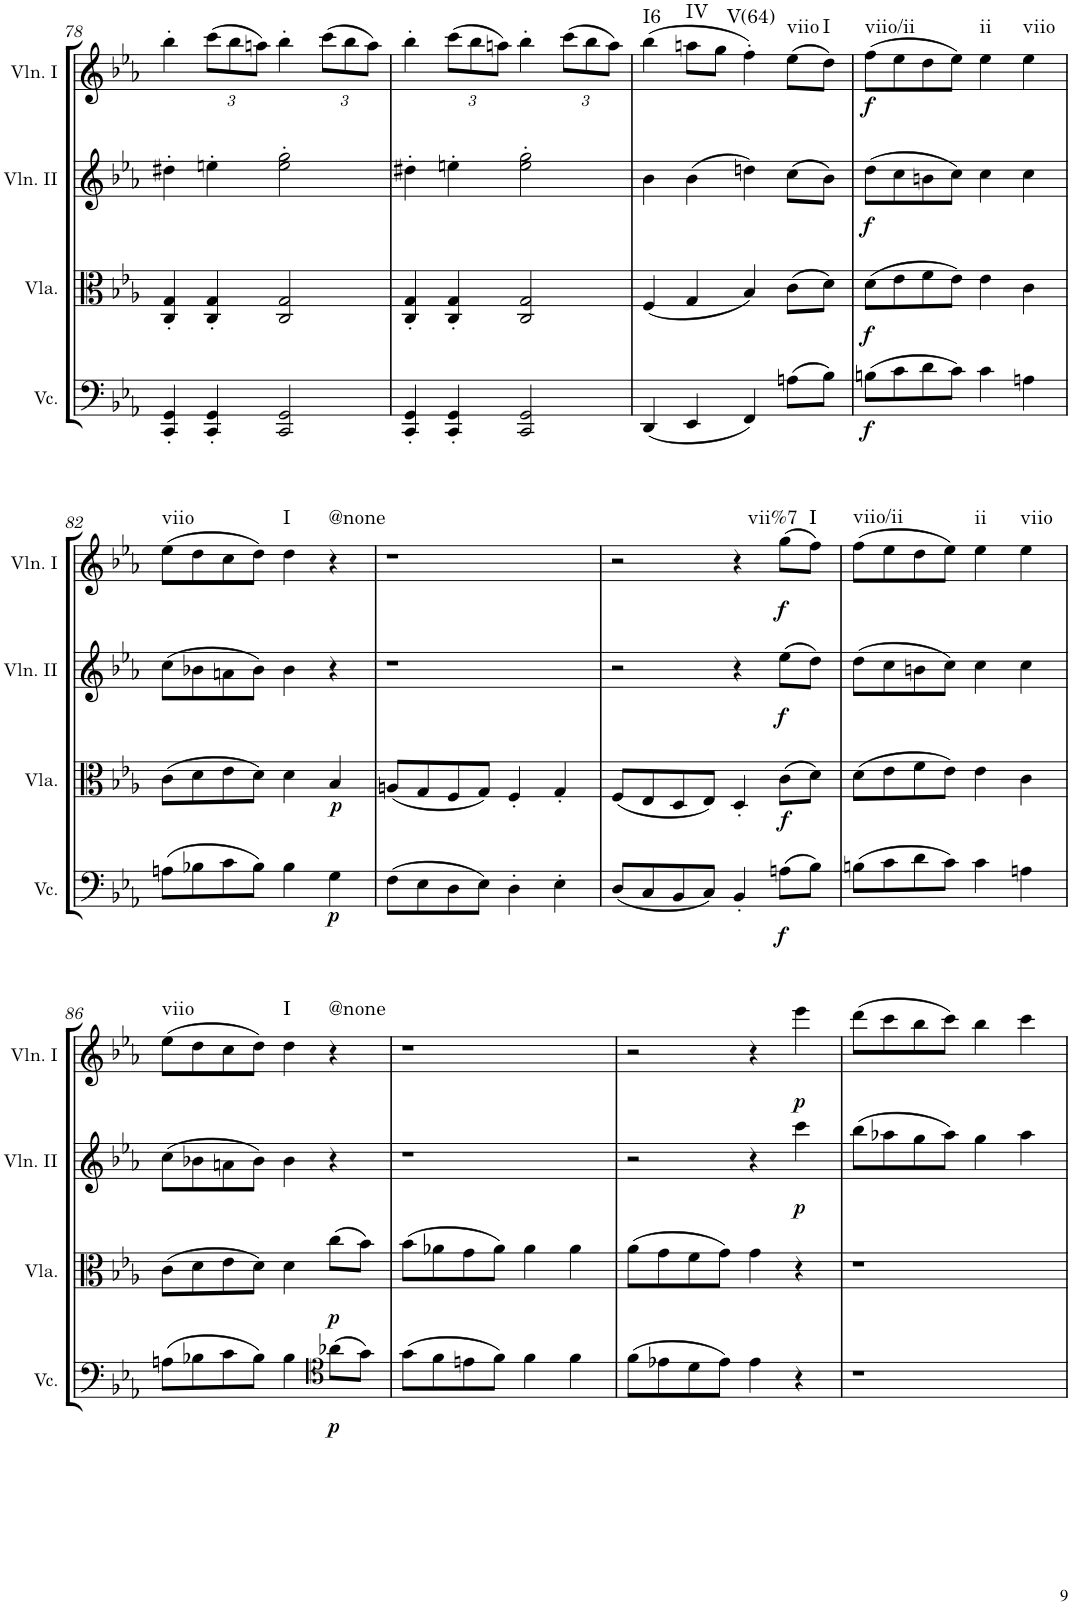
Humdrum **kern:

**kern	**dynam	**kern	**dynam	**kern	**dynam	**kern	**dynam	**harte
*part4	*part4	*part3	*part3	*part2	*part2	*part1	*part1	*part1
*staff4	*staff4	*staff3	*staff3	*staff2	*staff2	*staff1	*staff1	*
*I"Violoncello	*	*I"Viola	*	*I"Violin II	*	*I"Violin I	*	*
*I'Vc.	*	*I'Vla.	*	*I'Vln. II	*	*I'Vln. I	*	*
!!LO:PB:g=z
*clefF4	*	*clefC3	*	*clefG2	*	*clefG2	*	*
*k[b-e-a-]	*	*k[b-e-a-]	*	*k[b-e-a-]	*	*k[b-e-a-]	*	*
*M2/2	*	*M2/2	*	*M2/2	*	*M2/2	*	*
*met(c|)	*	*met(c|)	*	*met(c|)	*	*met(c|)	*	*
=78	=78	=78	=78	=78	=78	=78	=78	=78
4CC/' 4GG/'	.	4C/' 4G/'	.	4dd#X'\	.	4bb-'\	.	.
*	*	*	*	*	*	*Xbrackettup	*	*
4CC/' 4GG/'	.	4C/' 4G/'	.	4een'\	.	(12ccc\L	.	.
.	.	.	.	.	.	12bb-\	.	.
.	.	.	.	.	.	12aan\J)	.	.
2CC/ 2GG/	.	2C/ 2G/	.	2ee\' 2gg\'	.	4bb-'\	.	.
.	.	.	.	.	.	(12ccc\L	.	.
.	.	.	.	.	.	12bb-\	.	.
.	.	.	.	.	.	12aa\J)	.	.
=79	=79	=79	=79	=79	=79	=79	=79	=79
4CC/' 4GG/'	.	4C/' 4G/'	.	4dd#X'\	.	4bb-'\	.	.
4CC/' 4GG/'	.	4C/' 4G/'	.	4een'\	.	(12ccc\L	.	.
.	.	.	.	.	.	12bb-\	.	.
.	.	.	.	.	.	12aan\J)	.	.
2CC/ 2GG/	.	2C/ 2G/	.	2ee\' 2gg\'	.	4bb-'\	.	.
.	.	.	.	.	.	(12ccc\L	.	.
.	.	.	.	.	.	12bb-\	.	.
.	.	.	.	.	.	12aa\J)	.	.
=80	=80	=80	=80	=80	=80	=80	=80	=80
!	!	!	!	!	!	!	!	!LO:H:kt=I6
(4DD/	.	(4F/	.	4b-\	.	(4bb-\	.	N
!	!	!	!	!	!	!	!	!LO:H:kt=IV
4EE-/	.	4G/	.	(4b-\	.	8aan\L	.	N
.	.	.	.	.	.	8gg\J	.	.
!	!	!	!	!	!	!	!	!LO:H:kt=V(64)
4FF/)	.	4B-/)	.	4ddn\)	.	4ff'\)	.	N
!	!	!	!	!	!	!	!	!LO:H:kt=viio
(8An\L	.	(8c\L	.	(8cc\L	.	(8ee-\L	.	N
!	!	!	!	!	!	!	!	!LO:H:kt=I
8B-\J)	.	8d\J)	.	8b-\J)	.	8dd\J)	.	N
=81	=81	=81	=81	=81	=81	=81	=81	=81
!	!LO:DY:b	!	!LO:DY:b	!	!LO:DY:b	!	!LO:DY:b	!LO:H:kt=viio/ii
(8Bn\L	f	(8d\L	f	(8dd\L	f	(8ff\L	f	N
8c\	.	8e-\	.	8cc\	.	8ee-\	.	.
8d\	.	8f\	.	8bn\	.	8dd\	.	.
8c\J)	.	8e-\J)	.	8cc\J)	.	8ee-\J)	.	.
!	!	!	!	!	!	!	!	!LO:H:kt=ii
4c\	.	4e-\	.	4cc\	.	4ee-\	.	N
!	!	!	!	!	!	!	!	!LO:H:kt=viio
4An\	.	4c\	.	4cc\	.	4ee-\	.	N
!!LO:LB:g=z
=82	=82	=82	=82	=82	=82	=82	=82	=82
!	!	!	!	!	!	!	!	!LO:H:kt=viio
(8An\L	.	(8c\L	.	(8cc\L	.	(8ee-\L	.	N
8B-X\	.	8d\	.	8b-X\	.	8dd\	.	.
8c\	.	8e-\	.	8an\	.	8cc\	.	.
8B-\J)	.	8d\J)	.	8b-\J)	.	8dd\J)	.	.
!	!	!	!	!	!	!	!	!LO:H:kt=I
4B-\	.	4d\	.	4b-\	.	4dd\	.	N
!	!LO:DY:b	!	!LO:DY:b	!	!	!	!	!LO:H:kt=@none
4G\	p	4B-/	p	4r	.	4r	.	N
=83	=83	=83	=83	=83	=83	=83	=83	=83
(8F\L	.	(8An/L	.	1r	.	1r	.	.
8E-\	.	8G/	.	.	.	.	.	.
8D\	.	8F/	.	.	.	.	.	.
8E-\J)	.	8G/J)	.	.	.	.	.	.
4D'\	.	4F'/	.	.	.	.	.	.
4E-'\	.	4G'/	.	.	.	.	.	.
=84	=84	=84	=84	=84	=84	=84	=84	=84
(8D/L	.	(8F/L	.	2r	.	2r	.	.
8C/	.	8E-/	.	.	.	.	.	.
8BB-/	.	8D/	.	.	.	.	.	.
8C/J)	.	8E-/J)	.	.	.	.	.	.
4BB-'/	.	4D'/	.	4r	.	4r	.	.
!	!LO:DY:b	!	!LO:DY:b	!	!LO:DY:b	!	!LO:DY:b	!LO:H:kt=vii%7
(8An\L	f	(8c\L	f	(8ee-\L	f	(8gg\L	f	N
!	!	!	!	!	!	!	!	!LO:H:kt=I
8B-\J)	.	8d\J)	.	8dd\J)	.	8ff\J)	.	N
=85	=85	=85	=85	=85	=85	=85	=85	=85
!	!	!	!	!	!	!	!	!LO:H:kt=viio/ii
(8Bn\L	.	(8d\L	.	(8dd\L	.	(8ff\L	.	N
8c\	.	8e-\	.	8cc\	.	8ee-\	.	.
8d\	.	8f\	.	8bn\	.	8dd\	.	.
8c\J)	.	8e-\J)	.	8cc\J)	.	8ee-\J)	.	.
!	!	!	!	!	!	!	!	!LO:H:kt=ii
4c\	.	4e-\	.	4cc\	.	4ee-\	.	N
!	!	!	!	!	!	!	!	!LO:H:kt=viio
4An\	.	4c\	.	4cc\	.	4ee-\	.	N
!!LO:LB:g=z
=86	=86	=86	=86	=86	=86	=86	=86	=86
!	!	!	!	!	!	!	!	!LO:H:kt=viio
(8An\L	.	(8c\L	.	(8cc\L	.	(8ee-\L	.	N
8B-X\	.	8d\	.	8b-X\	.	8dd\	.	.
8c\	.	8e-\	.	8an\	.	8cc\	.	.
8B-\J)	.	8d\J)	.	8b-\J)	.	8dd\J)	.	.
!	!	!	!	!	!	!	!	!LO:H:kt=I
4B-\	.	4d\	.	4b-\	.	4dd\	.	N
*clefC4	*	*	*	*	*	*	*	*
!	!LO:DY:b	!	!LO:DY:b	!	!	!	!	!LO:H:kt=@none
(8a-X\L	p	(8cc\L	p	4r	.	4r	.	N
8g\J)	.	8b-\J)	.	.	.	.	.	.
=87	=87	=87	=87	=87	=87	=87	=87	=87
(8g\L	.	(8b-\L	.	1r	.	1r	.	.
8f\	.	8a-X\	.	.	.	.	.	.
8en\	.	8g\	.	.	.	.	.	.
8f\J)	.	8a-\J)	.	.	.	.	.	.
4f\	.	4a-\	.	.	.	.	.	.
4f\	.	4a-\	.	.	.	.	.	.
=88	=88	=88	=88	=88	=88	=88	=88	=88
(8f\L	.	(8a-\L	.	2r	.	2r	.	.
8e-X\	.	8g\	.	.	.	.	.	.
8d\	.	8f\	.	.	.	.	.	.
8e-\J)	.	8g\J)	.	.	.	.	.	.
4e-\	.	4g\	.	4r	.	4r	.	.
!	!	!	!	!	!LO:DY:b	!	!LO:DY:b	!
4r	.	4r	.	4ccc\	p	4eee-\	p	.
=89	=89	=89	=89	=89	=89	=89	=89	=89
1r	.	1r	.	(8bb-\L	.	(8ddd\L	.	.
.	.	.	.	8aa-X\	.	8ccc\	.	.
.	.	.	.	8gg\	.	8bb-\	.	.
.	.	.	.	8aa-\J)	.	8ccc\J)	.	.
.	.	.	.	4gg\	.	4bb-\	.	.
.	.	.	.	4aa-\	.	4ccc\	.	.
=	=	=	=	=	=	=	=	=
*-	*-	*-	*-	*-	*-	*-	*-	*-
